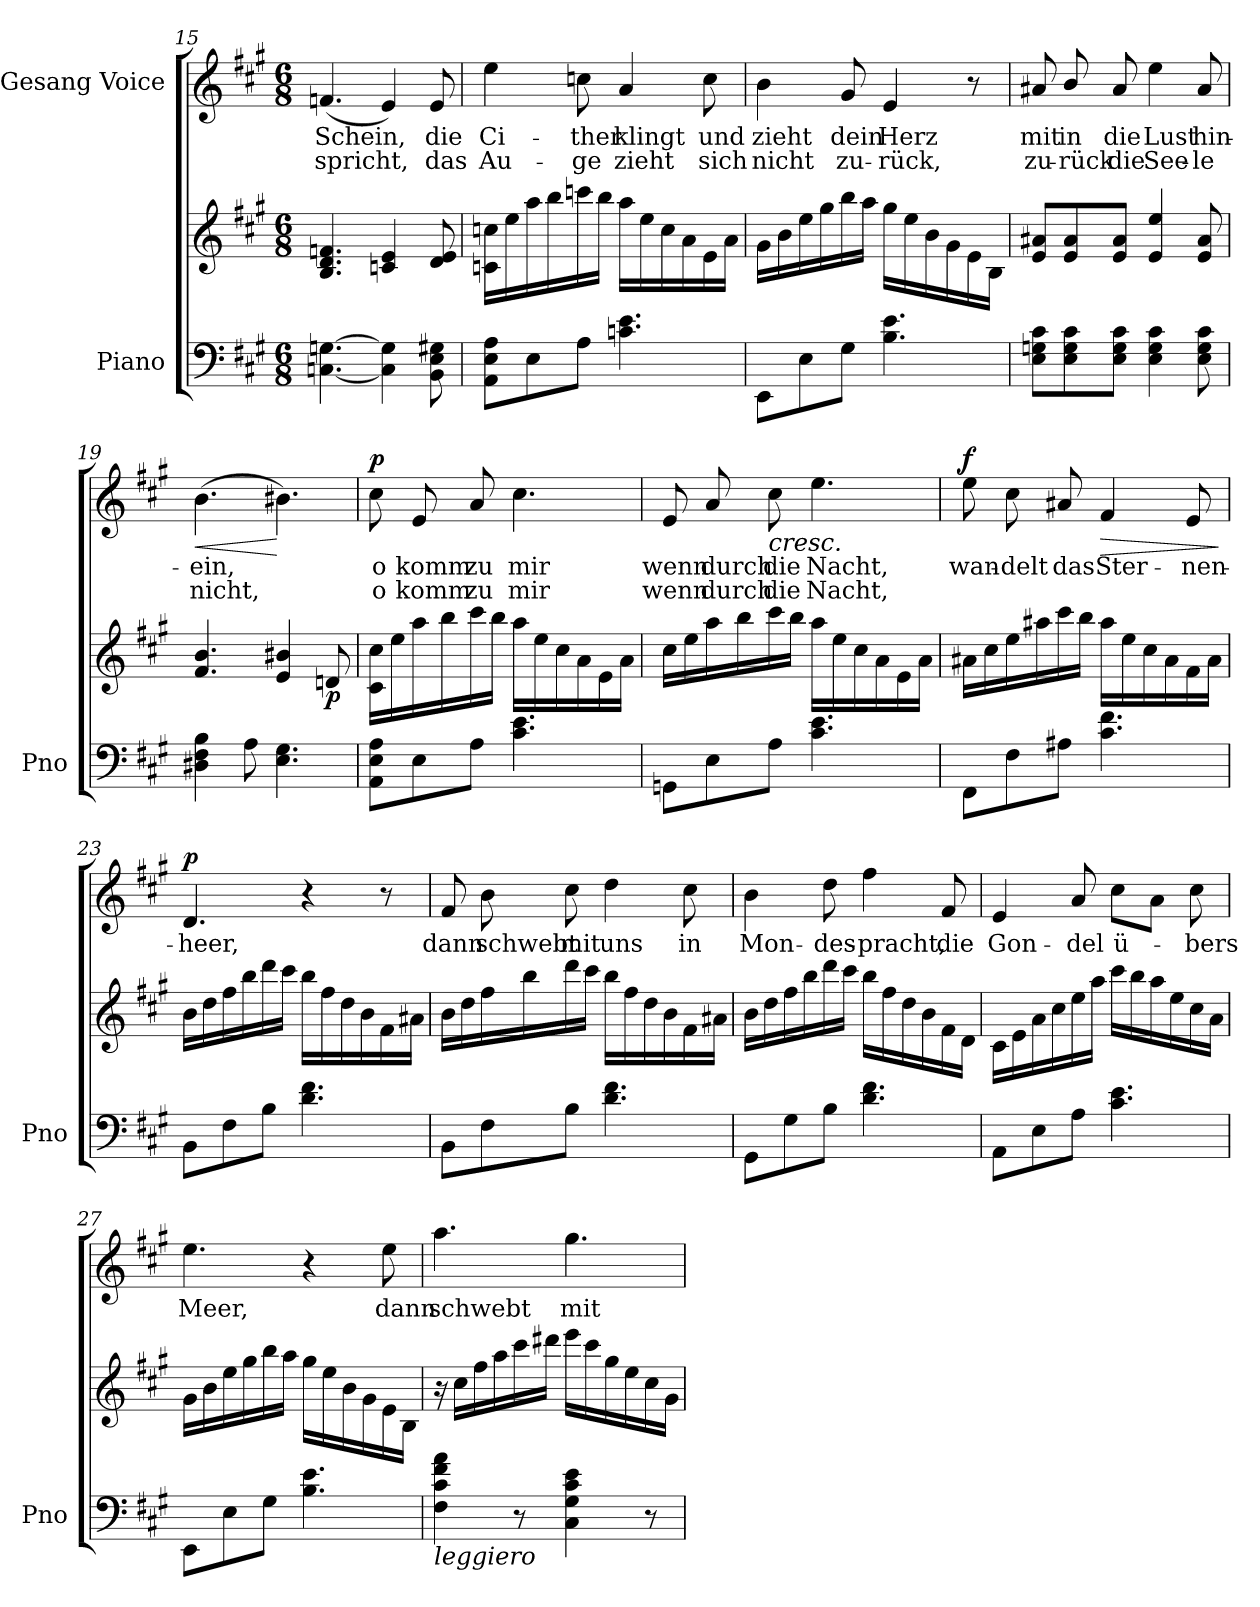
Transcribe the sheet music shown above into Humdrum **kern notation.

**kern	**kern	**dynam	**kern	**text	**text	**dynam
*part2	*part2	*part2	*part1	*part1	*part1	*part1
*staff3	*staff2	*staff2/3	*staff1	*staff1	*staff1	*staff1
*I"Piano	*	*	*I"Gesang Voice	*	*	*
*I'Pno	*	*	*	*	*	*
*clefF4	*clefG2	*	*clefG2	*	*	*
*k[f#c#g#]	*k[f#c#g#]	*	*k[f#c#g#]	*	*	*
*M6/8	*M6/8	*	*M6/8	*	*	*
=15	=15	=15	=15	=15	=15	=15
!	!	!	!	!LO:LY:b	!LO:LY:b	!
[4.Cn\ [4.Gn\	4.B/ 4.d/ 4.fn/	.	(4.fn/	Schein,	spricht,	.
4C\] 4G\]	4cn/ 4e/	.	4e/)	.	.	.
!	!	!	!	!LO:LY:b	!LO:LY:b	!
8BB\ 8E\ 8G#X\	8d/ 8e/	.	8e/	die	das	.
=16	=16	=16	=16	=16	=16	=16
!	!	!	!	!LO:LY:b	!LO:LY:b	!
8AA\ 8E\ 8A\L	16cn\ 16ccn\LL	.	4ee\	Ci-	Au-	.
.	16ee\	.	.	.	.	.
8E\	16aa\	.	.	.	.	.
.	16bb\	.	.	.	.	.
!	!	!	!	!LO:LY:b	!LO:LY:b	!
8A\J	16cccn\	.	8ccn\	-ther	-ge	.
.	16bb\JJ	.	.	.	.	.
!	!	!	!	!LO:LY:b	!LO:LY:b	!
4.cn\ 4.e\	16aa\LL	.	4a/	klingt	zieht	.
.	16ee\	.	.	.	.	.
.	16cc\	.	.	.	.	.
.	16a\	.	.	.	.	.
!	!	!	!	!LO:LY:b	!LO:LY:b	!
.	16e\	.	8cc\	und	sich	.
.	16a\JJ	.	.	.	.	.
!!LO:LB:g=z
=17	=17	=17	=17	=17	=17	=17
!	!	!	!	!LO:LY:b	!LO:LY:b	!
8EE\L	16g#\LL	.	4b\	zieht	nicht	.
.	16b\	.	.	.	.	.
8E\	16ee\	.	.	.	.	.
.	16gg#\	.	.	.	.	.
!	!	!	!	!LO:LY:b	!LO:LY:b	!
8G#\J	16bb\	.	8g#/	dein	zu-	.
.	16aa\JJ	.	.	.	.	.
!	!	!	!	!LO:LY:b	!LO:LY:b	!
4.B\ 4.e\	16gg#\LL	.	4e/	Herz	-rück,	.
.	16ee\	.	.	.	.	.
.	16b\	.	.	.	.	.
.	16g#\	.	.	.	.	.
.	16e\	.	8r	.	.	.
.	16B\JJ	.	.	.	.	.
!!LO:LB:g=z
=18	=18	=18	=18	=18	=18	=18
!	!	!	!	!LO:LY:b	!LO:LY:b	!
8E\ 8Gn\ 8c#\L	8e/ 8a#X/L	.	8a#X/	mit	zu-	.
!	!	!	!	!LO:LY:b	!LO:LY:b	!
8E\ 8G\ 8c#\	8e/ 8a#/	.	8b/	in	-rück	.
!	!	!	!	!LO:LY:b	!LO:LY:b	!
8E\ 8G\ 8c#\J	8e/ 8a#/J	.	8a#/	die	die	.
!	!	!	!	!LO:LY:b	!LO:LY:b	!
4E\ 4G\ 4c#\	4e/ 4ee/	.	4ee\	Lust	See-	.
!	!	!	!	!LO:LY:b	!LO:LY:b	!
8E\ 8G\ 8c#\	8e/ 8a#/	.	8a#/	hin-	-le	.
=19	=19	=19	=19	=19	=19	=19
!	!	!	!	!LO:LY:b	!LO:LY:b	!LO:HP:b
4D#X\ 4F#\ 4B\	4.f#/ 4.b/	.	(4.b\	-ein,	nicht,	<
8A\	.	.	.	.	.	.
4.E\ 4.G#\	4e/ 4b#X/	.	4.b#X\)	.	.	[
!	!	!LO:DY:b	!	!	!	!
.	8dn/	p	.	.	.	.
=20	=20	=20	=20	=20	=20	=20
!	!	!	!	!LO:LY:b	!LO:LY:b	!LO:DY:b
8AA\ 8E\ 8A\L	16c#\ 16cc#\LL	.	8cc#\	o	o	p
.	16ee\	.	.	.	.	.
!	!	!	!	!LO:LY:b	!LO:LY:b	!
8E\	16aa\	.	8e/	komm	komm	.
.	16bb\	.	.	.	.	.
!	!	!	!	!LO:LY:b	!LO:LY:b	!
8A\J	16ccc#\	.	8a/	zu	zu	.
.	16bb\JJ	.	.	.	.	.
!	!	!	!	!LO:LY:b	!LO:LY:b	!
4.c#\ 4.e\	16aa\LL	.	4.cc#\	mir	mir	.
.	16ee\	.	.	.	.	.
.	16cc#\	.	.	.	.	.
.	16a\	.	.	.	.	.
.	16e\	.	.	.	.	.
.	16a\JJ	.	.	.	.	.
!!LO:LB:g=z
=21	=21	=21	=21	=21	=21	=21
!	!	!	!	!LO:LY:b	!LO:LY:b	!
8GGn\L	16cc#\LL	.	8e/	wenn	wenn	.
.	16ee\	.	.	.	.	.
!	!	!	!	!LO:LY:b	!LO:LY:b	!
8E\	16aa\	.	8a/	durch	durch	.
.	16bb\	.	.	.	.	.
!	!	!	!LO:TX:b:i:t=cresc.	!	!	!
!	!	!	!	!LO:LY:b	!LO:LY:b	!
8A\J	16ccc#\	.	8cc#\	die	die	.
.	16bb\JJ	.	.	.	.	.
!	!	!	!	!LO:LY:b	!LO:LY:b	!
4.c#\ 4.e\	16aa\LL	.	4.ee\	Nacht,	Nacht,	.
.	16ee\	.	.	.	.	.
.	16cc#\	.	.	.	.	.
.	16a\	.	.	.	.	.
.	16e\	.	.	.	.	.
.	16a\JJ	.	.	.	.	.
!!LO:PB:g=z
=22	=22	=22	=22	=22	=22	=22
!	!	!	!	!LO:LY:b	!	!LO:DY:b
8FF#\L	16a#X\LL	.	8ee\	wan-	.	f
.	16cc#\	.	.	.	.	.
!	!	!	!	!LO:LY:b	!	!
8F#\	16ee\	.	8cc#\	-delt	.	.
.	16aa#X\	.	.	.	.	.
!	!	!	!	!LO:LY:b	!	!
8A#X\J	16ccc#\	.	8a#X/	das	.	.
.	16bb\JJ	.	.	.	.	.
!	!	!	!	!LO:LY:b	!	!LO:HP:b
4.c#\ 4.f#\	16aa#\LL	.	4f#/	Ster-	.	>
.	16ee\	.	.	.	.	.
.	16cc#\	.	.	.	.	.
.	16a#\	.	.	.	.	.
!	!	!	!	!LO:LY:b	!	!
.	16f#\	.	8e/	-nen-	.	.
.	16a#\JJ	.	.	.	.	.
.	.	.	.	.	.	]
=23	=23	=23	=23	=23	=23	=23
!	!	!	!	!LO:LY:b	!	!LO:DY:b
8BB\L	16b\LL	.	4.d/	-heer,	.	p
.	16dd\	.	.	.	.	.
8F#\	16ff#\	.	.	.	.	.
.	16bb\	.	.	.	.	.
8B\J	16ddd\	.	.	.	.	.
.	16ccc#\JJ	.	.	.	.	.
4.d\ 4.f#\	16bb\LL	.	4r	.	.	.
.	16ff#\	.	.	.	.	.
.	16dd\	.	.	.	.	.
.	16b\	.	.	.	.	.
.	16f#\	.	8r	.	.	.
.	16a#X\JJ	.	.	.	.	.
!!LO:LB:g=z
=24	=24	=24	=24	=24	=24	=24
!	!	!	!	!LO:LY:b	!	!
8BB\L	16b\LL	.	8f#/	dann	.	.
.	16dd\	.	.	.	.	.
!	!	!	!	!LO:LY:b	!	!
8F#\	16ff#\	.	8b\	schwebt	.	.
.	16bb\	.	.	.	.	.
!	!	!	!	!LO:LY:b	!	!
8B\J	16ddd\	.	8cc#\	mit	.	.
.	16ccc#\JJ	.	.	.	.	.
!	!	!	!	!LO:LY:b	!	!
4.d\ 4.f#\	16bb\LL	.	4dd\	uns	.	.
.	16ff#\	.	.	.	.	.
.	16dd\	.	.	.	.	.
.	16b\	.	.	.	.	.
!	!	!	!	!LO:LY:b	!	!
.	16f#\	.	8cc#\	in	.	.
.	16a#X\JJ	.	.	.	.	.
!!LO:LB:g=z
=25	=25	=25	=25	=25	=25	=25
!	!	!	!	!LO:LY:b	!	!
8GG#\L	16b\LL	.	4b\	Mon-	.	.
.	16dd\	.	.	.	.	.
8G#\	16ff#\	.	.	.	.	.
.	16bb\	.	.	.	.	.
!	!	!	!	!LO:LY:b	!	!
8B\J	16ddd\	.	8dd\	-des-	.	.
.	16ccc#\JJ	.	.	.	.	.
!	!	!	!	!LO:LY:b	!	!
4.d\ 4.f#\	16bb\LL	.	4ff#\	-pracht,	.	.
.	16ff#\	.	.	.	.	.
.	16dd\	.	.	.	.	.
.	16b\	.	.	.	.	.
!	!	!	!	!LO:LY:b	!	!
.	16f#\	.	8f#/	die	.	.
.	16d\JJ	.	.	.	.	.
=26	=26	=26	=26	=26	=26	=26
!	!	!	!	!LO:LY:b	!	!
8AA\L	16c#\LL	.	4e/	Gon-	.	.
.	16e\	.	.	.	.	.
8E\	16a\	.	.	.	.	.
.	16cc#\	.	.	.	.	.
!	!	!	!	!LO:LY:b	!	!
8A\J	16ee\	.	8a/	-del	.	.
.	16aa\JJ	.	.	.	.	.
!	!	!	!	!LO:LY:b	!	!
4.c#\ 4.e\	16ccc#\LL	.	8cc#\L	ü-	.	.
.	16bb\	.	.	.	.	.
.	16aa\	.	8a\J	.	.	.
.	16ee\	.	.	.	.	.
!	!	!	!	!LO:LY:b	!	!
.	16cc#\	.	8cc#\	-bers	.	.
.	16a\JJ	.	.	.	.	.
!!LO:LB:g=z
=27	=27	=27	=27	=27	=27	=27
!	!	!	!	!LO:LY:b	!	!
8EE\L	16g#\LL	.	4.ee\	Meer,	.	.
.	16b\	.	.	.	.	.
8E\	16ee\	.	.	.	.	.
.	16gg#\	.	.	.	.	.
8G#\J	16bb\	.	.	.	.	.
.	16aa\JJ	.	.	.	.	.
4.B\ 4.e\	16gg#\LL	.	4r	.	.	.
.	16ee\	.	.	.	.	.
.	16b\	.	.	.	.	.
.	16g#\	.	.	.	.	.
!	!	!	!	!LO:LY:b	!	!
.	16e\	.	8ee\	dann	.	.
.	16B\JJ	.	.	.	.	.
!!LO:PB:g=z
=28	=28	=28	=28	=28	=28	=28
!LO:TX:b:i:t=leggiero	!	!	!	!	!	!
!	!	!	!	!LO:LY:b	!	!
4F#\ 4c#\ 4f#\ 4a\	16r	.	4.aa\	schwebt	.	.
.	16cc#\LL	.	.	.	.	.
.	16ff#\	.	.	.	.	.
.	16aa\	.	.	.	.	.
8r	16ccc#\	.	.	.	.	.
.	16ddd#X\JJ	.	.	.	.	.
!	!	!	!	!LO:LY:b	!	!
4C#\ 4G#\ 4c#\ 4e\	16eee\LL	.	4.gg#\	mit	.	.
.	16ccc#\	.	.	.	.	.
.	16gg#\	.	.	.	.	.
.	16ee\	.	.	.	.	.
8r	16cc#\	.	.	.	.	.
.	16g#\JJ	.	.	.	.	.
=	=	=	=	=	=	=
*-	*-	*-	*-	*-	*-	*-
